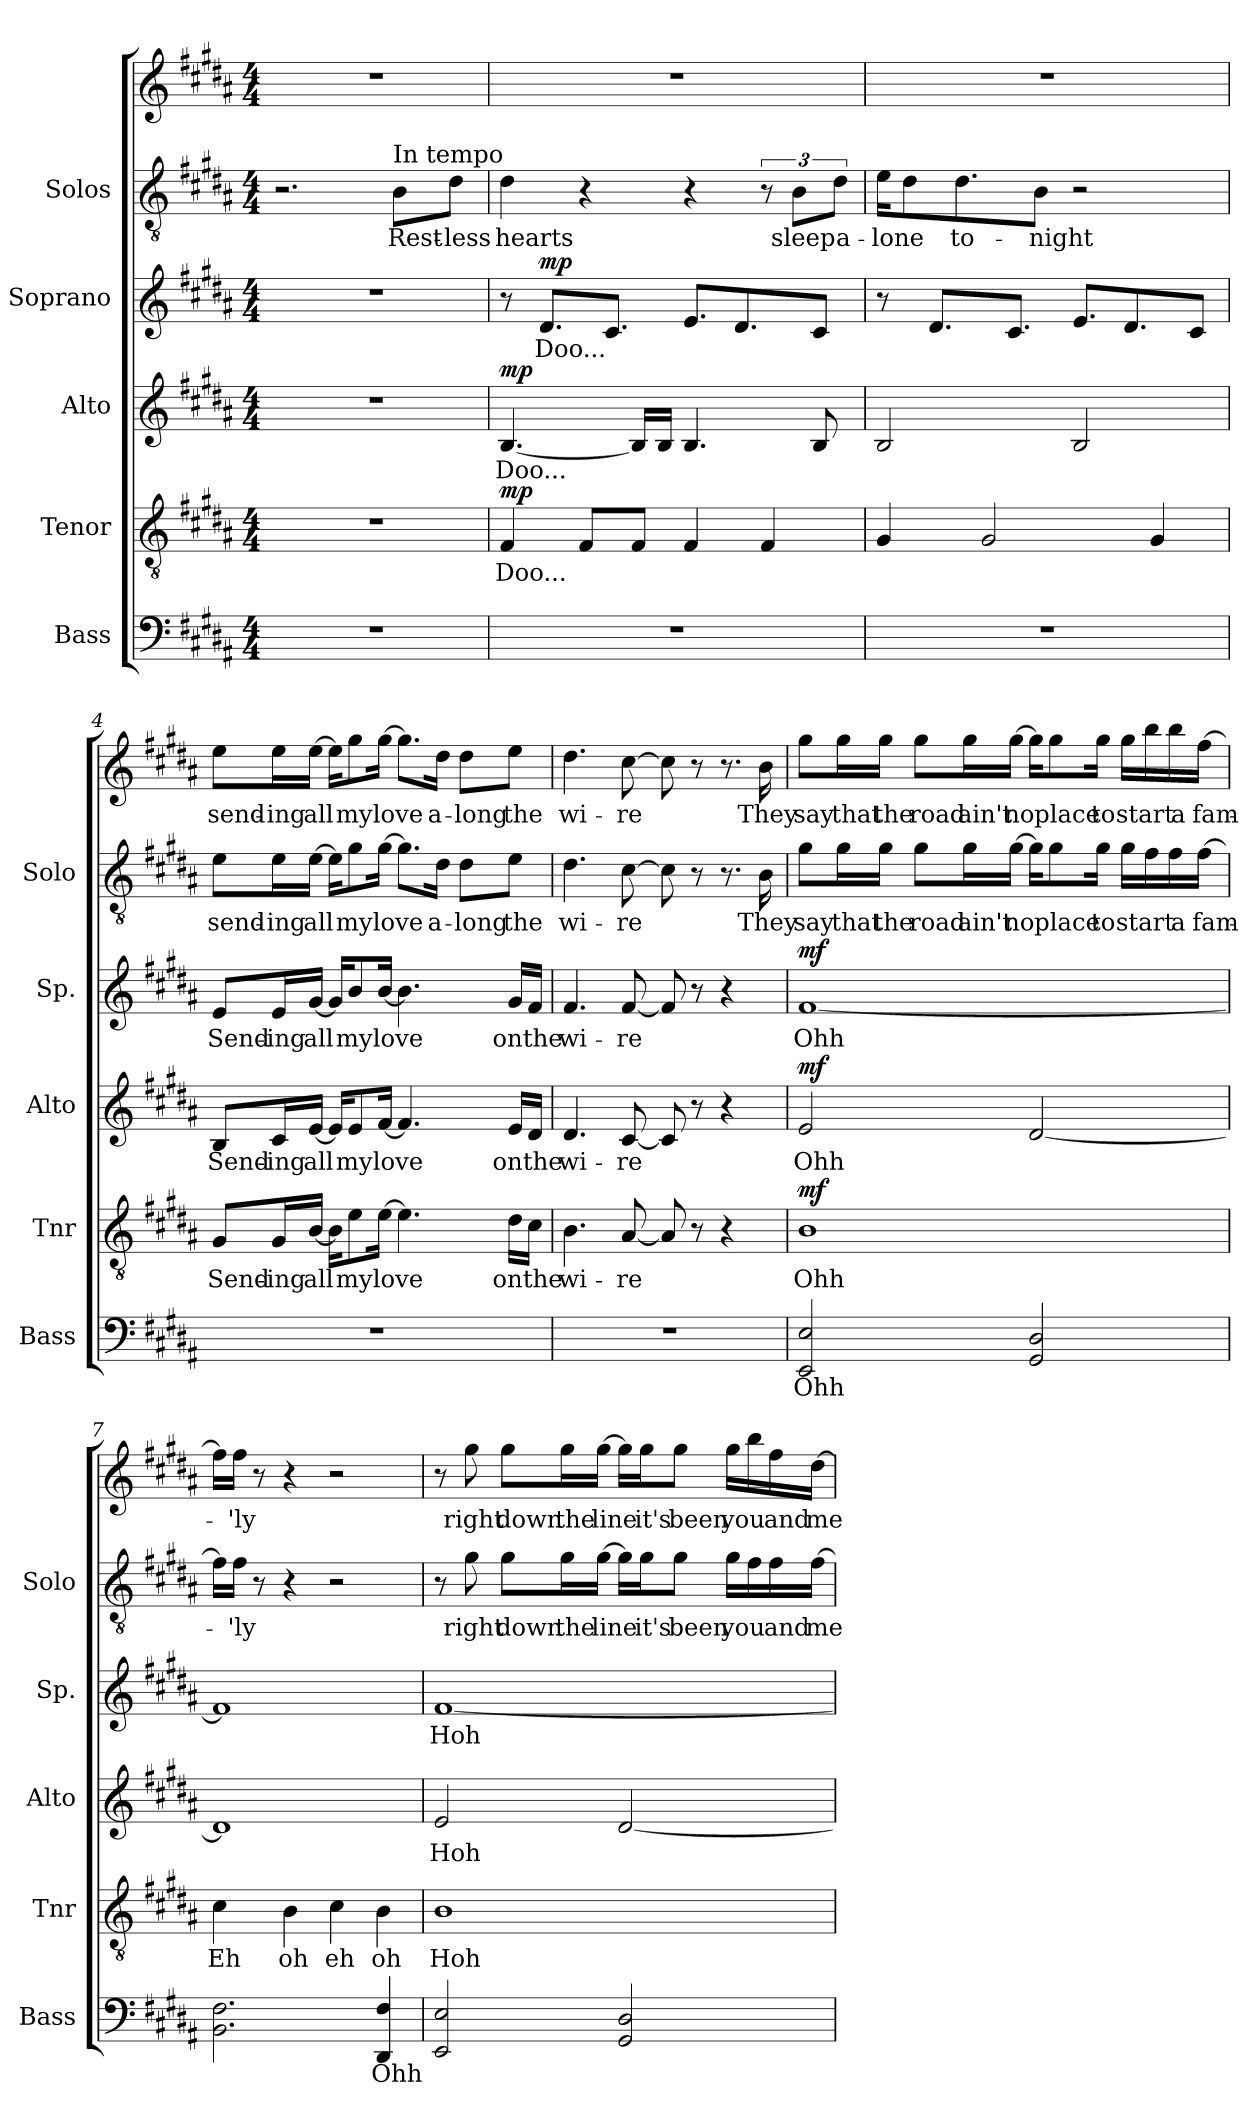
**kern	**text	**kern	**text	**dynam	**kern	**text	**dynam	**kern	**text	**dynam	**kern	**text	**kern	**text
*part5	*part5	*part4	*part4	*part4	*part3	*part3	*part3	*part2	*part2	*part2	*part1	*part1	*part1	*part1
*staff6	*staff6	*staff5	*staff5	*staff5	*staff4	*staff4	*staff4	*staff3	*staff3	*staff3	*staff2	*staff2	*staff1	*staff1
*I"Bass	*	*I"Tenor	*	*	*I"Alto	*	*	*I"Soprano	*	*	*I"Solos	*	*	*
*I'Bass	*	*I'Tnr	*	*	*I'Alto	*	*	*I'Sp.	*	*	*I'Solo	*	*	*
*clefF4	*	*clefGv2	*	*	*clefG2	*	*	*clefG2	*	*	*clefGv2	*	*clefG2	*
*k[f#c#g#d#a#]	*	*k[f#c#g#d#a#]	*	*	*k[f#c#g#d#a#]	*	*	*k[f#c#g#d#a#]	*	*	*k[f#c#g#d#a#]	*	*k[f#c#g#d#a#]	*
*M4/4	*	*M4/4	*	*	*M4/4	*	*	*M4/4	*	*	*M4/4	*	*M4/4	*
*MM70	*	*MM70	*	*	*MM70	*	*	*MM70	*	*	*MM70	*	*MM70	*
=1	=1	=1	=1	=1	=1	=1	=1	=1	=1	=1	=1	=1	=1	=1
1r	.	1r	.	.	1r	.	.	1r	.	.	2.r	.	1r	.
!	!	!	!	!	!	!	!	!	!	!	!LO:TX:a:t=In tempo	!	!	!
!	!	!	!	!	!	!	!	!	!	!	!	!LO:LY:b	!	!
.	.	.	.	.	.	.	.	.	.	.	8B\L	Rest-	.	.
!	!	!	!	!	!	!	!	!	!	!	!	!LO:LY:b	!	!
.	.	.	.	.	.	.	.	.	.	.	8d#\J	-less	.	.
=2	=2	=2	=2	=2	=2	=2	=2	=2	=2	=2	=2	=2	=2	=2
!	!	!	!LO:LY:b	!LO:DY:b	!	!LO:LY:b	!LO:DY:b	!	!	!	!	!LO:LY:b	!	!
1r	.	4F#/	Doo...	mp	[4.B/	Doo...	mp	8r	.	.	4d#\	hearts	1r	.
!	!	!	!	!	!	!	!	!	!LO:LY:b	!LO:DY:b	!	!	!	!
.	.	.	.	.	.	.	.	8.d#/L	Doo...	mp	.	.	.	.
.	.	8F#/L	.	.	.	.	.	.	.	.	4r	.	.	.
.	.	.	.	.	.	.	.	8.c#/J	.	.	.	.	.	.
.	.	8F#/J	.	.	16B/LL]	.	.	.	.	.	.	.	.	.
.	.	.	.	.	16B/JJ	.	.	.	.	.	.	.	.	.
.	.	4F#/	.	.	4.B/	.	.	8.e/L	.	.	4r	.	.	.
.	.	.	.	.	.	.	.	8.d#/	.	.	.	.	.	.
.	.	4F#/	.	.	.	.	.	.	.	.	12r	.	.	.
!	!	!	!	!	!	!	!	!	!	!	!	!LO:LY:b	!	!
.	.	.	.	.	.	.	.	.	.	.	12B\L	sleep	.	.
.	.	.	.	.	8B/	.	.	8c#/J	.	.	.	.	.	.
!	!	!	!	!	!	!	!	!	!	!	!	!LO:LY:b	!	!
.	.	.	.	.	.	.	.	.	.	.	12d#\J	a-	.	.
=3	=3	=3	=3	=3	=3	=3	=3	=3	=3	=3	=3	=3	=3	=3
!	!	!	!	!	!	!	!	!	!	!	!	!LO:LY:b	!	!
1r	.	4G#/	.	.	2B/	.	.	8r	.	.	16e\KL	-lone	1r	.
.	.	.	.	.	.	.	.	.	.	.	8d#\	.	.	.
.	.	.	.	.	.	.	.	8.d#/L	.	.	.	.	.	.
!	!	!	!	!	!	!	!	!	!	!	!	!LO:LY:b	!	!
.	.	.	.	.	.	.	.	.	.	.	8.d#\	to-	.	.
.	.	2G#/	.	.	.	.	.	.	.	.	.	.	.	.
.	.	.	.	.	.	.	.	8.c#/J	.	.	.	.	.	.
!	!	!	!	!	!	!	!	!	!	!	!	!LO:LY:b	!	!
.	.	.	.	.	.	.	.	.	.	.	8B\J	-night	.	.
.	.	.	.	.	2B/	.	.	8.e/L	.	.	2r	.	.	.
.	.	.	.	.	.	.	.	8.d#/	.	.	.	.	.	.
.	.	4G#/	.	.	.	.	.	.	.	.	.	.	.	.
.	.	.	.	.	.	.	.	8c#/J	.	.	.	.	.	.
!!LO:PB:g=z
=4	=4	=4	=4	=4	=4	=4	=4	=4	=4	=4	=4	=4	=4	=4
!	!	!	!LO:LY:b	!	!	!LO:LY:b	!	!	!LO:LY:b	!	!	!LO:LY:b	!	!LO:LY:b
1r	.	8G#/L	Send-	.	8B/L	Send-	.	8e/L	Send-	.	8e\L	send-	8ee\L	send-
!	!	!	!LO:LY:b	!	!	!LO:LY:b	!	!	!LO:LY:b	!	!	!LO:LY:b	!	!LO:LY:b
.	.	16G#/L	-ing	.	16c#/L	-ing	.	16e/L	-ing	.	16e\L	-ing	16ee\L	-ing
!	!	!	!LO:LY:b	!	!	!LO:LY:b	!	!	!LO:LY:b	!	!	!LO:LY:b	!	!LO:LY:b
.	.	[16B/JJ	all	.	[16e/JJ	all	.	[16g#/JJ	all	.	[16e\JJ	all	[16ee\JJ	all
.	.	16B\KL]	.	.	16e/KL]	.	.	16g#/KL]	.	.	16e\KL]	.	16ee\KL]	.
!	!	!	!LO:LY:b	!	!	!LO:LY:b	!	!	!LO:LY:b	!	!	!LO:LY:b	!	!LO:LY:b
.	.	8e\	my	.	8e/	my	.	8b/	my	.	8g#\	my	8gg#\	my
!	!	!	!LO:LY:b	!	!	!LO:LY:b	!	!	!LO:LY:b	!	!	!LO:LY:b	!	!LO:LY:b
.	.	[16e\Jk	love	.	[16f#/Jk	love	.	[16b/Jk	love	.	[16g#\Jk	love	[16gg#\Jk	love
.	.	4.e\]	.	.	4.f#/]	.	.	4.b\]	.	.	8.g#\L]	.	8.gg#\L]	.
!	!	!	!	!	!	!	!	!	!	!	!	!LO:LY:b	!	!LO:LY:b
.	.	.	.	.	.	.	.	.	.	.	16d#\Jk	a-	16dd#\Jk	a-
!	!	!	!	!	!	!	!	!	!	!	!	!LO:LY:b	!	!LO:LY:b
.	.	.	.	.	.	.	.	.	.	.	8d#\L	-long	8dd#\L	-long
!	!	!	!LO:LY:b	!	!	!LO:LY:b	!	!	!LO:LY:b	!	!	!LO:LY:b	!	!LO:LY:b
.	.	16d#\LL	on	.	16e/LL	on	.	16g#/LL	on	.	8e\J	the	8ee\J	the
!	!	!	!LO:LY:b	!	!	!LO:LY:b	!	!	!LO:LY:b	!	!	!	!	!
.	.	16c#\JJ	the	.	16d#/JJ	the	.	16f#/JJ	the	.	.	.	.	.
=5	=5	=5	=5	=5	=5	=5	=5	=5	=5	=5	=5	=5	=5	=5
!	!	!	!LO:LY:b	!	!	!LO:LY:b	!	!	!LO:LY:b	!	!	!LO:LY:b	!	!LO:LY:b
1r	.	4.B\	wi-	.	4.d#/	wi-	.	4.f#/	wi-	.	4.d#\	wi-	4.dd#\	wi-
!	!	!	!LO:LY:b	!	!	!LO:LY:b	!	!	!LO:LY:b	!	!	!LO:LY:b	!	!LO:LY:b
.	.	[8A#/	-re	.	[8c#/	-re	.	[8f#/	-re	.	[8c#\	-re	[8cc#\	-re
.	.	8A#/]	.	.	8c#/]	.	.	8f#/]	.	.	8c#\]	.	8cc#\]	.
.	.	8r	.	.	8r	.	.	8r	.	.	8r	.	8r	.
.	.	4r	.	.	4r	.	.	4r	.	.	8.r	.	8.r	.
!	!	!	!	!	!	!	!	!	!	!	!	!LO:LY:b	!	!LO:LY:b
.	.	.	.	.	.	.	.	.	.	.	16B\	They	16b\	They
!!LO:LB:g=z
=6	=6	=6	=6	=6	=6	=6	=6	=6	=6	=6	=6	=6	=6	=6
!	!LO:LY:b	!	!LO:LY:b	!LO:DY:b	!	!LO:LY:b	!LO:DY:b	!	!LO:LY:b	!LO:DY:b	!	!LO:LY:b	!	!LO:LY:b
2EE/ 2E/	Ohh	1B	Ohh	mf	2e/	Ohh	mf	[1f#	Ohh	mf	8g#\L	say	8gg#\L	say
!	!	!	!	!	!	!	!	!	!	!	!	!LO:LY:b	!	!LO:LY:b
.	.	.	.	.	.	.	.	.	.	.	16g#\L	that	16gg#\L	that
!	!	!	!	!	!	!	!	!	!	!	!	!LO:LY:b	!	!LO:LY:b
.	.	.	.	.	.	.	.	.	.	.	16g#\JJ	the	16gg#\JJ	the
!	!	!	!	!	!	!	!	!	!	!	!	!LO:LY:b	!	!LO:LY:b
.	.	.	.	.	.	.	.	.	.	.	8g#\L	road	8gg#\L	road
!	!	!	!	!	!	!	!	!	!	!	!	!LO:LY:b	!	!LO:LY:b
.	.	.	.	.	.	.	.	.	.	.	16g#\L	ain't	16gg#\L	ain't
!	!	!	!	!	!	!	!	!	!	!	!	!LO:LY:b	!	!LO:LY:b
.	.	.	.	.	.	.	.	.	.	.	[16g#\JJ	no	[16gg#\JJ	no
2GG#/ 2D#/	.	.	.	.	[2d#/	.	.	.	.	.	16g#\KL]	.	16gg#\KL]	.
!	!	!	!	!	!	!	!	!	!	!	!	!LO:LY:b	!	!LO:LY:b
.	.	.	.	.	.	.	.	.	.	.	8g#\	place	8gg#\	place
!	!	!	!	!	!	!	!	!	!	!	!	!LO:LY:b	!	!LO:LY:b
.	.	.	.	.	.	.	.	.	.	.	16g#\Jk	to	16gg#\Jk	to
!	!	!	!	!	!	!	!	!	!	!	!	!LO:LY:b	!	!LO:LY:b
.	.	.	.	.	.	.	.	.	.	.	16g#\LL	start	16gg#\LL	start
.	.	.	.	.	.	.	.	.	.	.	16f#\	.	16bb\	.
!	!	!	!	!	!	!	!	!	!	!	!	!LO:LY:b	!	!LO:LY:b
.	.	.	.	.	.	.	.	.	.	.	16f#\	a	16bb\	a
!	!	!	!	!	!	!	!	!	!	!	!	!LO:LY:b	!	!LO:LY:b
.	.	.	.	.	.	.	.	.	.	.	[16f#\JJ	fam-	[16ff#\JJ	fam-
=7	=7	=7	=7	=7	=7	=7	=7	=7	=7	=7	=7	=7	=7	=7
!	!	!	!LO:LY:b	!	!	!	!	!	!	!	!	!	!	!
2.BB\ 2.F#\	.	4c#\	Eh	.	1d#]	.	.	1f#]	.	.	16f#\LL]	.	16ff#\LL]	.
!	!	!	!	!	!	!	!	!	!	!	!	!LO:LY:b	!	!LO:LY:b
.	.	.	.	.	.	.	.	.	.	.	16f#\JJ	-'ly	16ff#\JJ	-'ly
.	.	.	.	.	.	.	.	.	.	.	8r	.	8r	.
!	!	!	!LO:LY:b	!	!	!	!	!	!	!	!	!	!	!
.	.	4B\	oh	.	.	.	.	.	.	.	4r	.	4r	.
!	!	!	!LO:LY:b	!	!	!	!	!	!	!	!	!	!	!
.	.	4c#\	eh	.	.	.	.	.	.	.	2r	.	2r	.
!	!LO:LY:b	!	!LO:LY:b	!	!	!	!	!	!	!	!	!	!	!
4DD#/ 4F#/	Ohh	4B\	oh	.	.	.	.	.	.	.	.	.	.	.
!!LO:PB:g=z
=8	=8	=8	=8	=8	=8	=8	=8	=8	=8	=8	=8	=8	=8	=8
!	!	!	!LO:LY:b	!	!	!LO:LY:b	!	!	!LO:LY:b	!	!	!	!	!
2EE/ 2E/	.	1B	Hoh	.	2e/	Hoh	.	[1f#	Hoh	.	8r	.	8r	.
!	!	!	!	!	!	!	!	!	!	!	!	!LO:LY:b	!	!LO:LY:b
.	.	.	.	.	.	.	.	.	.	.	8g#\	right	8gg#\	right
!	!	!	!	!	!	!	!	!	!	!	!	!LO:LY:b	!	!LO:LY:b
.	.	.	.	.	.	.	.	.	.	.	8g#\L	down	8gg#\L	down
!	!	!	!	!	!	!	!	!	!	!	!	!LO:LY:b	!	!LO:LY:b
.	.	.	.	.	.	.	.	.	.	.	16g#\L	the	16gg#\L	the
!	!	!	!	!	!	!	!	!	!	!	!	!LO:LY:b	!	!LO:LY:b
.	.	.	.	.	.	.	.	.	.	.	[16g#\JJ	line	[16gg#\JJ	line
2GG#/ 2D#/	.	.	.	.	[2d#/	.	.	.	.	.	16g#\LL]	.	16gg#\LL]	.
!	!	!	!	!	!	!	!	!	!	!	!	!LO:LY:b	!	!LO:LY:b
.	.	.	.	.	.	.	.	.	.	.	16g#\J	it's	16gg#\J	it's
!	!	!	!	!	!	!	!	!	!	!	!	!LO:LY:b	!	!LO:LY:b
.	.	.	.	.	.	.	.	.	.	.	8g#\J	been	8gg#\J	been
!	!	!	!	!	!	!	!	!	!	!	!	!LO:LY:b	!	!LO:LY:b
.	.	.	.	.	.	.	.	.	.	.	16g#\LL	you	16gg#\LL	you
.	.	.	.	.	.	.	.	.	.	.	16f#\	.	16bb\	.
!	!	!	!	!	!	!	!	!	!	!	!	!LO:LY:b	!	!LO:LY:b
.	.	.	.	.	.	.	.	.	.	.	16f#\	and	16ff#\	and
!	!	!	!	!	!	!	!	!	!	!	!	!LO:LY:b	!	!LO:LY:b
.	.	.	.	.	.	.	.	.	.	.	[16f#\JJ	me	[16dd#\JJ	me
=	=	=	=	=	=	=	=	=	=	=	=	=	=	=
*-	*-	*-	*-	*-	*-	*-	*-	*-	*-	*-	*-	*-	*-	*-
